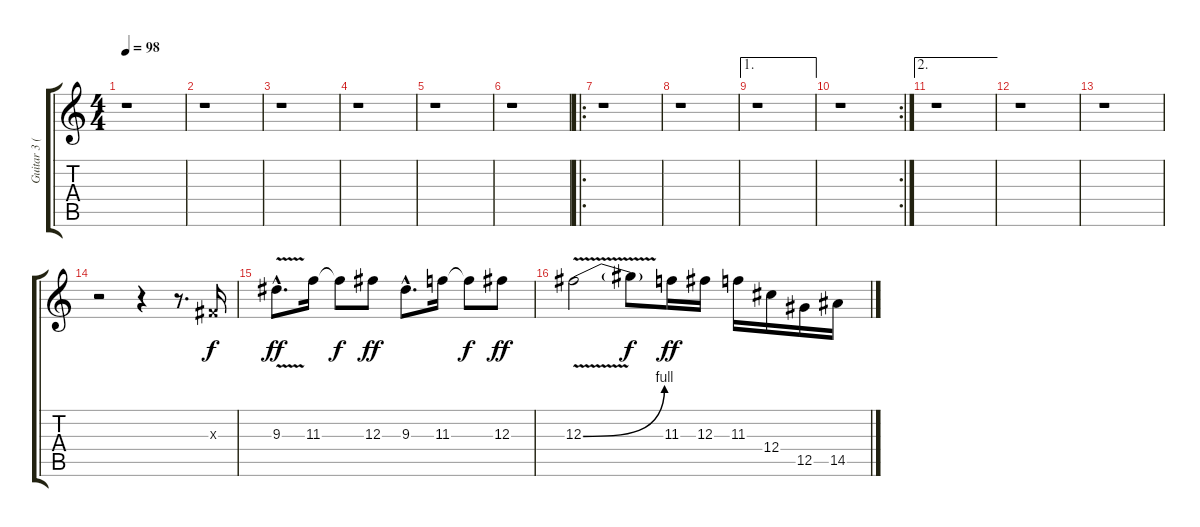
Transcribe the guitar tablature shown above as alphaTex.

\track ("Guitar 3 (Fills and Solo)" "Guitar 3 (") {instrument distortionguitar}
\staff {score tabs}
\tuning (Eb4 Bb3 Gb3 Db3 Ab2 Eb2) {hide}
\ts (4 4)
\tempo 98
\clef g2
\ks c
r.1{dy f} |
r.1 |
r.1 |
r.1 |
r.1 |
r.1 |
\ro
r.1 |
r.1 |
\ae 1
r.1 |
\rc 2
r.1 |
\ae 2
r.1 |
r.1 |
r.1 |
r.2 r.4 r.8{d} 0.3{x}.16 |
9.3{v hac}.8{d dy ff} 11.3.16 11.3{t}.8{dy f} 12.3.8{dy ff} 9.3{hac}.8{d} 11.3.16 11.3{t}.8{dy f} 12.3.8{dy ff} |
12.3{be (bend 0 0 60 4) v}.2 12.3{t}.8{dy f} 11.3.16{dy ff} 12.3.16 11.3.16 12.4.16 12.5.16 14.5.16
